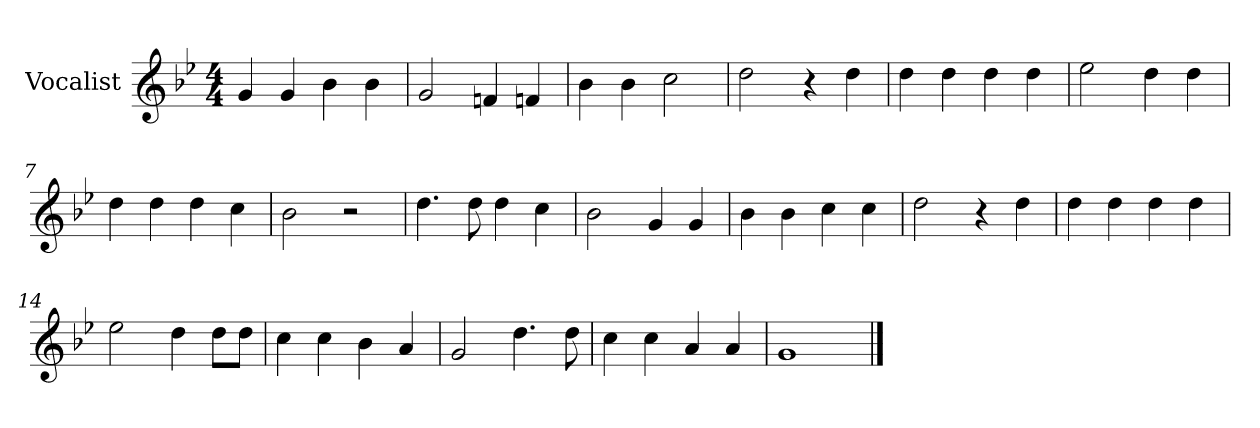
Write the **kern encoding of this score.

**kern
*part1
*staff1
*I"Vocalist
*k[b-e-]
*g:
*M4/4
=1
4g
4g
4b-
4b-
=2
2g
4fn
4fn
=3
4b-
4b-
2cc
=4
2dd
4r
4dd
=5
4dd
4dd
4dd
4dd
=6
2ee-
4dd
4dd
=7
4dd
4dd
4dd
4cc
=8
2b-
2r
=9
4.dd
8dd
4dd
4cc
=10
2b-
4g
4g
=11
4b-
4b-
4cc
4cc
=12
2dd
4r
4dd
=13
4dd
4dd
4dd
4dd
=14
2ee-
4dd
8ddL
8ddJ
=15
4cc
4cc
4b-
4a
=16
2g
4.dd
8dd
=17
4cc
4cc
4a
4a
=18
1g
==
*-
